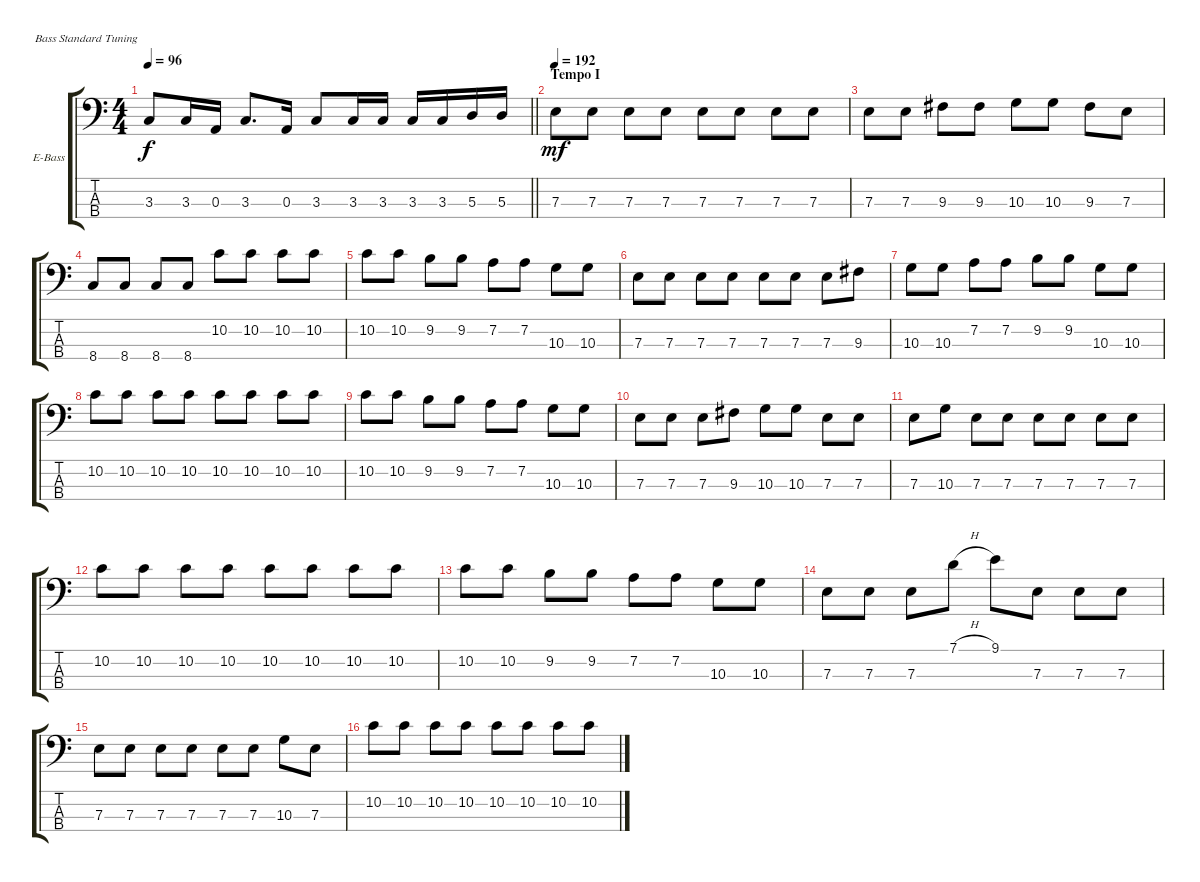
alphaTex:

\bracketExtendMode groupsimilarinstruments
\firstSystemTrackNameOrientation horizontal
\otherSystemsTrackNameOrientation horizontal
\track ("Cliff Burton" "E-Bass") {instrument electricbassfinger}
\staff {score tabs}
\tuning (G2 D2 A1 E1)
\ts (4 4)
\tempo 96
\clef f4
\barLineRight lightlight
\ks c
3.3.8{dy f} 3.3.16 0.3.16 3.3.8{d} 0.3.16 3.3.8 3.3.16 3.3.16 3.3.16 3.3.16 5.3.16 5.3.16 |
\section ("" "Tempo I")
\tempo 192
7.3.8{dy mf} 7.3.8 7.3.8 7.3.8 7.3.8 7.3.8 7.3.8 7.3.8 |
7.3.8 7.3.8 9.3.8 9.3.8 10.3.8 10.3.8 9.3.8 7.3.8 |
8.4.8 8.4.8 8.4.8 8.4.8 10.2.8 10.2.8 10.2.8 10.2.8 |
10.2.8 10.2.8 9.2.8 9.2.8 7.2.8 7.2.8 10.3.8 10.3.8 |
7.3.8 7.3.8 7.3.8 7.3.8 7.3.8 7.3.8 7.3.8 9.3.8 |
10.3.8 10.3.8 7.2.8 7.2.8 9.2.8 9.2.8 10.3.8 10.3.8 |
10.2.8 10.2.8 10.2.8 10.2.8 10.2.8 10.2.8 10.2.8 10.2.8 |
10.2.8 10.2.8 9.2.8 9.2.8 7.2.8 7.2.8 10.3.8 10.3.8 |
7.3.8 7.3.8 7.3.8 9.3.8 10.3.8 10.3.8 7.3.8 7.3.8 |
7.3.8 10.3.8 7.3.8 7.3.8 7.3.8 7.3.8 7.3.8 7.3.8 |
10.2.8 10.2.8 10.2.8 10.2.8 10.2.8 10.2.8 10.2.8 10.2.8 |
10.2.8 10.2.8 9.2.8 9.2.8 7.2.8 7.2.8 10.3.8 10.3.8 |
7.3.8 7.3.8 7.3.8 7.1{h}.8 9.1.8 7.3.8 7.3.8 7.3.8 |
7.3.8 7.3.8 7.3.8 7.3.8 7.3.8 7.3.8 10.3.8 7.3.8 |
10.2.8 10.2.8 10.2.8 10.2.8 10.2.8 10.2.8 10.2.8 10.2.8
